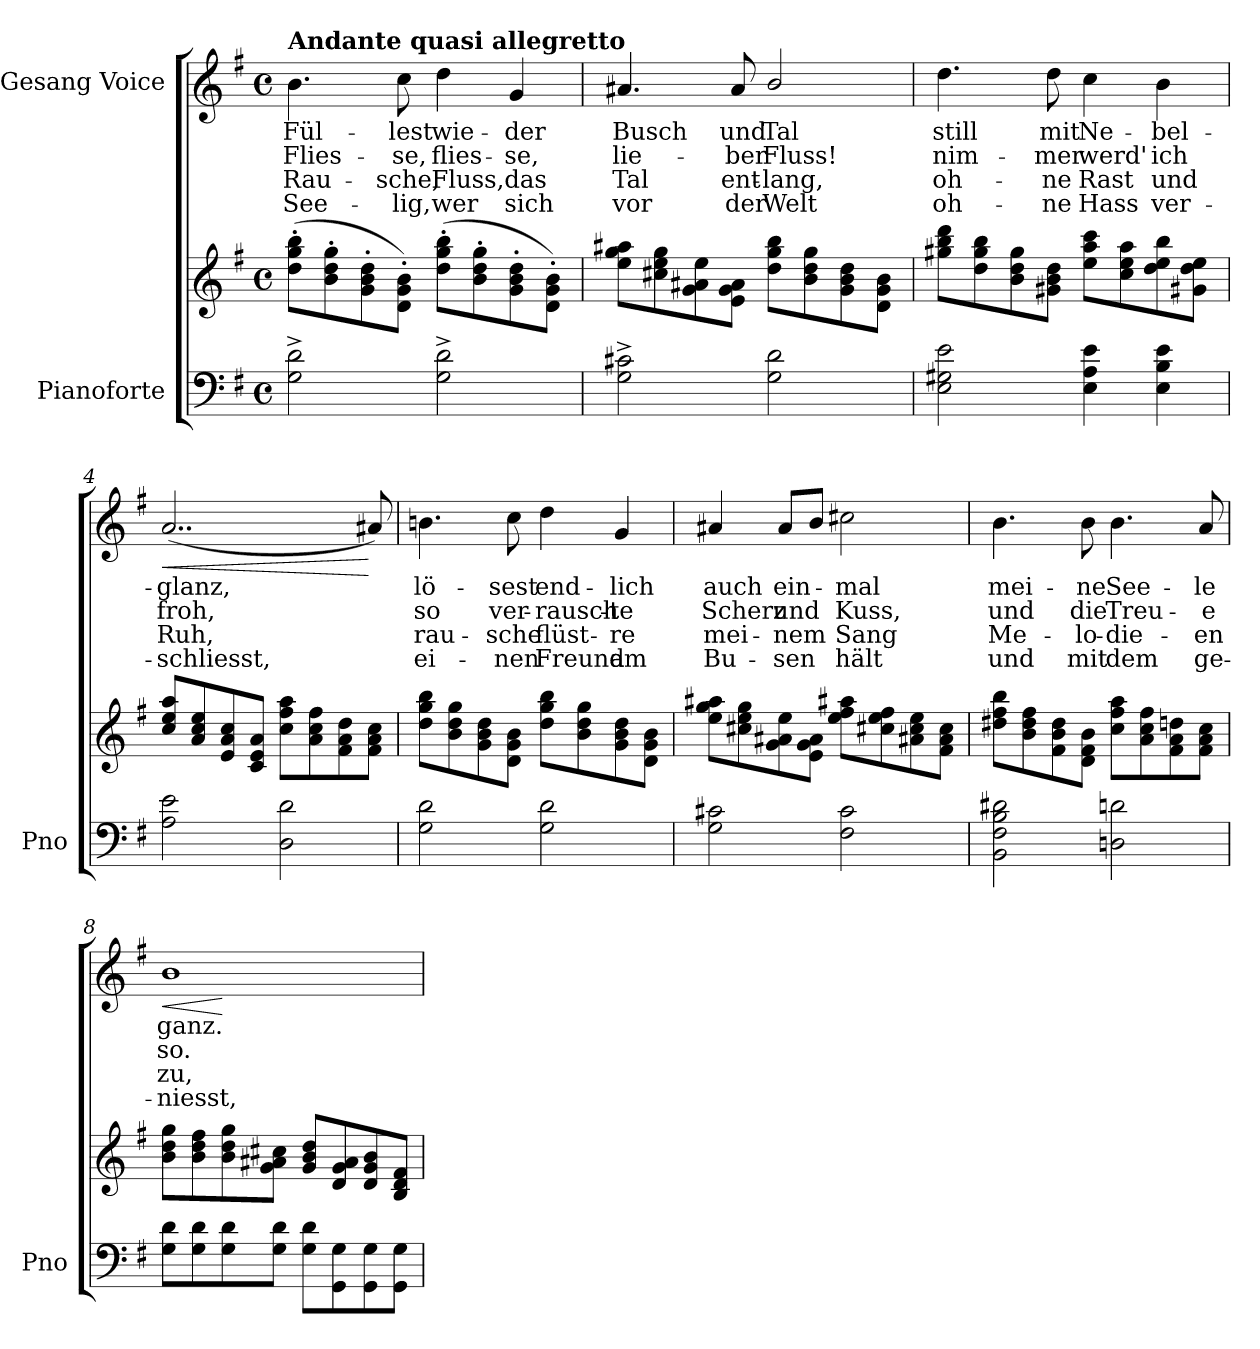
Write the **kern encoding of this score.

**kern	**kern	**dynam	**kern	**text	**text	**text	**text	**dynam
*part2	*part2	*part2	*part1	*part1	*part1	*part1	*part1	*part1
*staff3	*staff2	*staff2/3	*staff1	*staff1	*staff1	*staff1	*staff1	*staff1
*I"Pianoforte	*	*	*I"Gesang Voice	*	*	*	*	*
*I'Pno	*	*	*	*	*	*	*	*
*clefF4	*clefG2	*	*clefG2	*	*	*	*	*
*k[f#]	*k[f#]	*	*k[f#]	*	*	*	*	*
*M4/4	*M4/4	*	*M4/4	*	*	*	*	*
*met(c)	*met(c)	*	*met(c)	*	*	*	*	*
=1	=1	=1	=1	=1	=1	=1	=1	=1
!	!	!	!LO:TX:a:B:t=Andante quasi allegretto	!	!	!	!	!
!	!	!LO:DY:b	!	!LO:LY:b	!LO:LY:b	!LO:LY:b	!LO:LY:b	!
!	!	!LO:DY:n=1:b	!	!	!	!	!	!
2G\^ 2d\^	(8dd\' 8gg\' 8bb\'L	other-dynamics pp	4.b\	Fül-	Flies-	Rau-	See-	.
.	8b\' 8dd\' 8gg\'	.	.	.	.	.	.	.
.	8g\' 8b\' 8dd\'	.	.	.	.	.	.	.
!	!	!	!	!LO:LY:b	!LO:LY:b	!LO:LY:b	!LO:LY:b	!
.	8d\' 8g\' 8b\'J)	.	8cc\	-lest	-se,	-sche,	-lig,	.
!	!	!	!	!LO:LY:b	!LO:LY:b	!LO:LY:b	!LO:LY:b	!
2G\^ 2d\^	(8dd\' 8gg\' 8bb\'L	.	4dd\	wie-	flies-	Fluss,	wer	.
.	8b\' 8dd\' 8gg\'	.	.	.	.	.	.	.
!	!	!	!	!LO:LY:b	!LO:LY:b	!LO:LY:b	!LO:LY:b	!
.	8g\' 8b\' 8dd\'	.	4g/	-der	-se,	das	sich	.
.	8d\' 8g\' 8b\'J)	.	.	.	.	.	.	.
=2	=2	=2	=2	=2	=2	=2	=2	=2
!	!	!	!	!LO:LY:b	!LO:LY:b	!LO:LY:b	!LO:LY:b	!
2G\^ 2c#X\^	8ee\ 8gg\ 8aa#X\L	.	4.a#X/	Busch	lie-	Tal	vor	.
.	8cc#X\ 8ee\ 8gg\	.	.	.	.	.	.	.
.	8g\ 8a#X\ 8ee\	.	.	.	.	.	.	.
!	!	!	!	!LO:LY:b	!LO:LY:b	!LO:LY:b	!LO:LY:b	!
.	8e\ 8g\ 8a#\J	.	8a#/	und	-ber	ent-	der	.
!	!	!	!	!LO:LY:b	!LO:LY:b	!LO:LY:b	!LO:LY:b	!
2G\ 2d\	8dd\ 8gg\ 8bb\L	.	2b/	Tal	Fluss!	-lang,	Welt	.
.	8b\ 8dd\ 8gg\	.	.	.	.	.	.	.
.	8g\ 8b\ 8dd\	.	.	.	.	.	.	.
.	8d\ 8g\ 8b\J	.	.	.	.	.	.	.
!!LO:LB:g=z
=3	=3	=3	=3	=3	=3	=3	=3	=3
!	!	!	!	!LO:LY:b	!LO:LY:b	!LO:LY:b	!LO:LY:b	!
2E\ 2G#X\ 2e\	8gg#X\ 8bb\ 8ddd\L	.	4.dd\	still	nim-	oh-	oh-	.
.	8dd\ 8gg#\ 8bb\	.	.	.	.	.	.	.
.	8b\ 8dd\ 8gg#\	.	.	.	.	.	.	.
!	!	!	!	!LO:LY:b	!LO:LY:b	!LO:LY:b	!LO:LY:b	!
.	8g#X\ 8b\ 8dd\J	.	8dd\	mit	-mer	-ne	-ne	.
!	!	!	!	!LO:LY:b	!LO:LY:b	!LO:LY:b	!LO:LY:b	!
4E\ 4A\ 4e\	8ee\ 8aa\ 8ccc\L	.	4cc\	Ne-	werd'	Rast	Hass	.
.	8cc\ 8ee\ 8aa\	.	.	.	.	.	.	.
!	!	!	!	!LO:LY:b	!LO:LY:b	!LO:LY:b	!LO:LY:b	!
4E\ 4B\ 4e\	8dd\ 8ee\ 8bb\	.	4b\	-bel-	ich	und	ver-	.
.	8g#X\ 8dd\ 8ee\J	.	.	.	.	.	.	.
=4	=4	=4	=4	=4	=4	=4	=4	=4
!	!	!	!	!LO:LY:b	!LO:LY:b	!LO:LY:b	!LO:LY:b	!LO:HP:b
2A\ 2e\	8cc/ 8ee/ 8aa/L	.	(>2..a/	-glanz,	froh,	Ruh,	-schliesst,	<
.	8a/ 8cc/ 8ee/	.	.	.	.	.	.	.
.	8e/ 8a/ 8cc/	.	.	.	.	.	.	.
.	8c/ 8e/ 8a/J	.	.	.	.	.	.	.
2D\ 2d\	8cc\ 8ff#\ 8aa\L	.	.	.	.	.	.	.
.	8a\ 8cc\ 8ff#\	.	.	.	.	.	.	.
.	8f#\ 8a\ 8dd\	.	.	.	.	.	.	.
.	8f#\ 8a\ 8cc\J	.	8a#X/)	.	.	.	.	[
=5	=5	=5	=5	=5	=5	=5	=5	=5
!	!	!	!	!LO:LY:b	!LO:LY:b	!LO:LY:b	!LO:LY:b	!
2G\ 2d\	8dd\ 8gg\ 8bb\L	.	4.bn\	lö-	so	rau-	ei-	.
.	8b\ 8dd\ 8gg\	.	.	.	.	.	.	.
.	8g\ 8b\ 8dd\	.	.	.	.	.	.	.
!	!	!	!	!LO:LY:b	!LO:LY:b	!LO:LY:b	!LO:LY:b	!
.	8d\ 8g\ 8b\J	.	8cc\	-sest	ver-	-sche	-nen	.
!	!	!	!	!LO:LY:b	!LO:LY:b	!LO:LY:b	!LO:LY:b	!
2G\ 2d\	8dd\ 8gg\ 8bb\L	.	4dd\	end-	-rausch-	flüst-	Freund	.
.	8b\ 8dd\ 8gg\	.	.	.	.	.	.	.
!	!	!	!	!LO:LY:b	!LO:LY:b	!LO:LY:b	!LO:LY:b	!
.	8g\ 8b\ 8dd\	.	4g/	-lich	-te	-re	am	.
.	8d\ 8g\ 8b\J	.	.	.	.	.	.	.
!!LO:LB:g=z
=6	=6	=6	=6	=6	=6	=6	=6	=6
!	!	!	!	!LO:LY:b	!LO:LY:b	!LO:LY:b	!LO:LY:b	!
2G\ 2c#X\	8ee\ 8gg\ 8aa#X\L	.	4a#X/	auch	Scherz	mei-	Bu-	.
.	8cc#X\ 8ee\ 8gg\	.	.	.	.	.	.	.
!	!	!	!	!LO:LY:b	!LO:LY:b	!LO:LY:b	!LO:LY:b	!
.	8g\ 8a#X\ 8ee\	.	8a#/L	ein-	und	-nem	-sen	.
.	8e\ 8g\ 8a#\J	.	8b/J	.	.	.	.	.
!	!	!	!	!LO:LY:b	!LO:LY:b	!LO:LY:b	!LO:LY:b	!
2F#\ 2c#\	8ee\ 8ff#\ 8aa#X\L	.	2cc#X\	-mal	Kuss,	Sang	hält	.
.	8cc#X\ 8ee\ 8ff#\	.	.	.	.	.	.	.
.	8a#X\ 8cc#\ 8ee\	.	.	.	.	.	.	.
.	8f#\ 8a#\ 8cc#\J	.	.	.	.	.	.	.
=7	=7	=7	=7	=7	=7	=7	=7	=7
!	!	!	!	!LO:LY:b	!LO:LY:b	!LO:LY:b	!LO:LY:b	!
2BB\ 2F#\ 2B\ 2d#X\	8dd#X\ 8ff#\ 8bb\L	.	4.b\	mei-	und	Me-	und	.
.	8b\ 8dd#\ 8ff#\	.	.	.	.	.	.	.
.	8f#\ 8b\ 8dd#\	.	.	.	.	.	.	.
!	!	!	!	!LO:LY:b	!LO:LY:b	!LO:LY:b	!LO:LY:b	!
.	8d\ 8f#\ 8b\J	.	8b\	-ne	die	-lo-	mit	.
!	!	!	!	!LO:LY:b	!LO:LY:b	!LO:LY:b	!LO:LY:b	!
2Dn\ 2dn\	8cc\ 8ff#\ 8aa\L	.	4.b\	See-	Treu-	-die-	dem	.
.	8a\ 8cc\ 8ff#\	.	.	.	.	.	.	.
.	8f#\ 8a\ 8ddn\	.	.	.	.	.	.	.
!	!	!	!	!LO:LY:b	!LO:LY:b	!LO:LY:b	!LO:LY:b	!
.	8f#\ 8a\ 8cc\J	.	8a/	-le	-e	-en	ge-	.
=8	=8	=8	=8	=8	=8	=8	=8	=8
!	!	!	!	!LO:LY:b	!LO:LY:b	!LO:LY:b	!LO:LY:b	!LO:HP:b
*	*	*	*^	*	*	*	*	*
8G\ 8d\L	8b\ 8dd\ 8gg\L	.	1b	4ryy	ganz.	so.	zu,	-niesst,	<
8G\ 8d\	8b\ 8dd\ 8ff#\	.	.	.	.	.	.	.	.
8G\ 8d\	8b\ 8dd\ 8gg\	.	.	4ryy	.	.	.	.	[
8G\ 8d\J	8g\ 8a#X\ 8cc#X\J	.	.	.	.	.	.	.	.
8G\ 8d\L	8g/ 8b/ 8dd/L	.	.	4ryy	.	.	.	.	.
8GG\ 8G\	8d/ 8g/ 8a#/	.	.	.	.	.	.	.	.
8GG\ 8G\	8d/ 8g/ 8b/	.	.	4ryy	.	.	.	.	.
8GG\ 8G\J	8B/ 8d/ 8f#/J	.	.	.	.	.	.	.	.
*	*	*	*v	*v	*	*	*	*	*
=	=	=	=	=	=	=	=	=
*-	*-	*-	*-	*-	*-	*-	*-	*-
